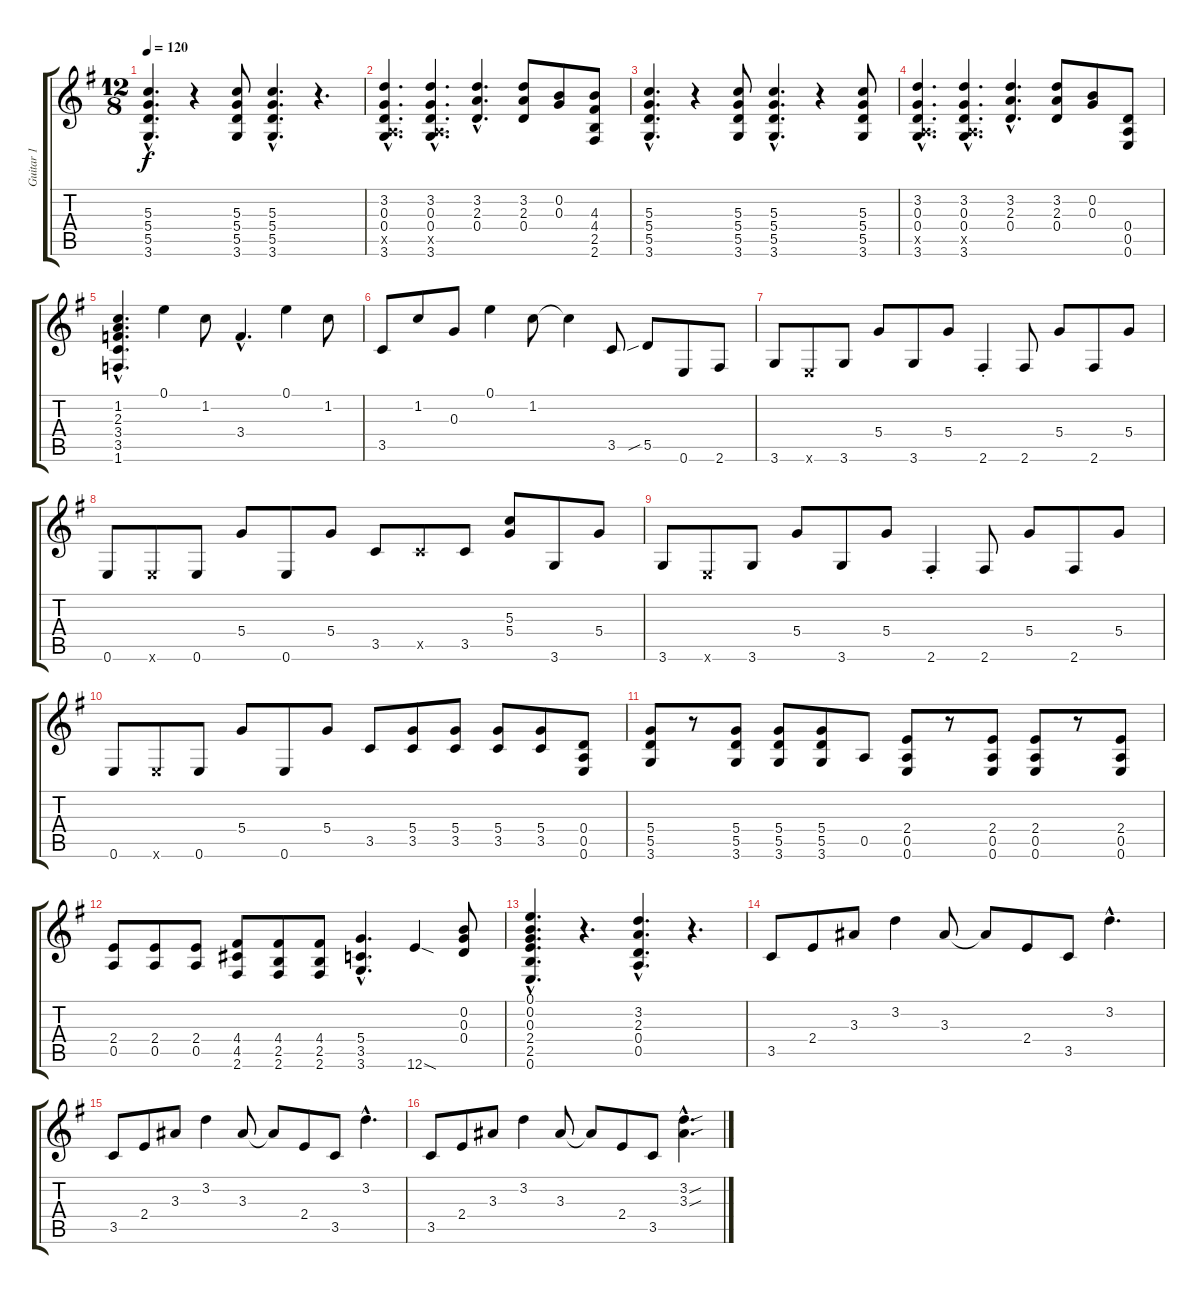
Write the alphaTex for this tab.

\track ("Guitar 1" "Guitar 1") {instrument distortionguitar}
\staff {score tabs}
\tuning (E4 B3 G3 D3 A2 E2) {hide}
\ts (12 8)
\tempo 120
\clef g2
\ks g
(5.3{hac} 5.4{hac} 5.5{hac} 3.6{hac}).4{d dy f} r.4 (5.3 5.4 5.5 3.6).8 (5.3{hac} 5.4{hac} 5.5{hac} 3.6{hac}).4{d} r.4{d} |
(3.2{hac} 0.3{hac} 0.4{hac} 0.5{hac x} 3.6{hac}).4{d} (3.2{hac} 0.3{hac} 0.4{hac} 0.5{hac x} 3.6{hac}).4{d} (3.2{hac} 2.3{hac} 0.4{hac}).4{d} (3.2 2.3 0.4).8 (0.2 0.3).8 (4.3 4.4 2.5 2.6).8 |
(5.3{hac} 5.4{hac} 5.5{hac} 3.6{hac}).4{d} r.4 (5.3 5.4 5.5 3.6).8 (5.3{hac} 5.4{hac} 5.5{hac} 3.6{hac}).4{d} r.4 (5.3 5.4 5.5 3.6).8 |
(3.2{hac} 0.3{hac} 0.4{hac} 0.5{hac x} 3.6{hac}).4{d} (3.2{hac} 0.3{hac} 0.4{hac} 0.5{hac x} 3.6{hac}).4{d} (3.2{hac} 2.3{hac} 0.4{hac}).4{d} (3.2 2.3 0.4).8 (0.2 0.3).8 (0.4 0.5 0.6).8 |
(1.2{hac} 2.3{hac} 3.4{hac} 3.5{hac} 1.6{hac}).4{d} 0.1.4 1.2.8 3.4{hac}.4{d} 0.1.4 1.2.8 |
3.5.8 1.2.8 0.3.8 0.1.4 1.2.8 1.2{t}.4 3.5.8 5.5{sib}.8 0.6.8 2.6.8 |
3.6.8 0.6{x}.8 3.6.8 5.4.8 3.6.8 5.4.8 2.6{st}.4 2.6.8 5.4.8 2.6.8 5.4.8 |
0.6.8 0.6{x}.8 0.6.8 5.4.8 0.6.8 5.4.8 3.5.8 3.5{x}.8 3.5.8 (5.3 5.4).8 3.6.8 5.4.8 |
3.6.8 0.6{x}.8 3.6.8 5.4.8 3.6.8 5.4.8 2.6{st}.4 2.6.8 5.4.8 2.6.8 5.4.8 |
0.6.8 0.6{x}.8 0.6.8 5.4.8 0.6.8 5.4.8 3.5.8 (5.4 3.5).8 (5.4 3.5).8 (5.4 3.5).8 (5.4 3.5).8 (0.4 0.5 0.6).8 |
(5.4 5.5 3.6).8 r.8 (5.4 5.5 3.6).8 (5.4 5.5 3.6).8 (5.4 5.5 3.6).8 0.5.8 (2.4 0.5 0.6).8 r.8 (2.4 0.5 0.6).8 (2.4 0.5 0.6).8 r.8 (2.4 0.5 0.6).8 |
(2.4 0.5).8 (2.4 0.5).8 (2.4 0.5).8 (4.4 4.5 2.6).8 (4.4 2.5 2.6).8 (4.4 2.5 2.6).8 (5.4{hac} 3.5{hac} 3.6{hac}).4{d} 12.6{sod}.4 (0.2 0.3 0.4).8 |
(0.1{hac} 0.2{hac} 0.3{hac} 2.4{hac} 2.5{hac} 0.6{hac}).4{d} r.4{d} (3.2{hac} 2.3{hac} 0.4{hac} 0.5{hac}).4{d} r.4{d} |
3.5.8 2.4.8 3.3.8 3.2.4 3.3.8 3.3{t}.8 2.4.8 3.5.8 3.2{hac}.4{d} |
3.5.8 2.4.8 3.3.8 3.2.4 3.3.8 3.3{t}.8 2.4.8 3.5.8 3.2{hac}.4{d} |
3.5.8 2.4.8 3.3.8 3.2.4 3.3.8 3.3{t}.8 2.4.8 3.5.8 (3.2{sou hac} 3.3{sou hac}).4{d}
